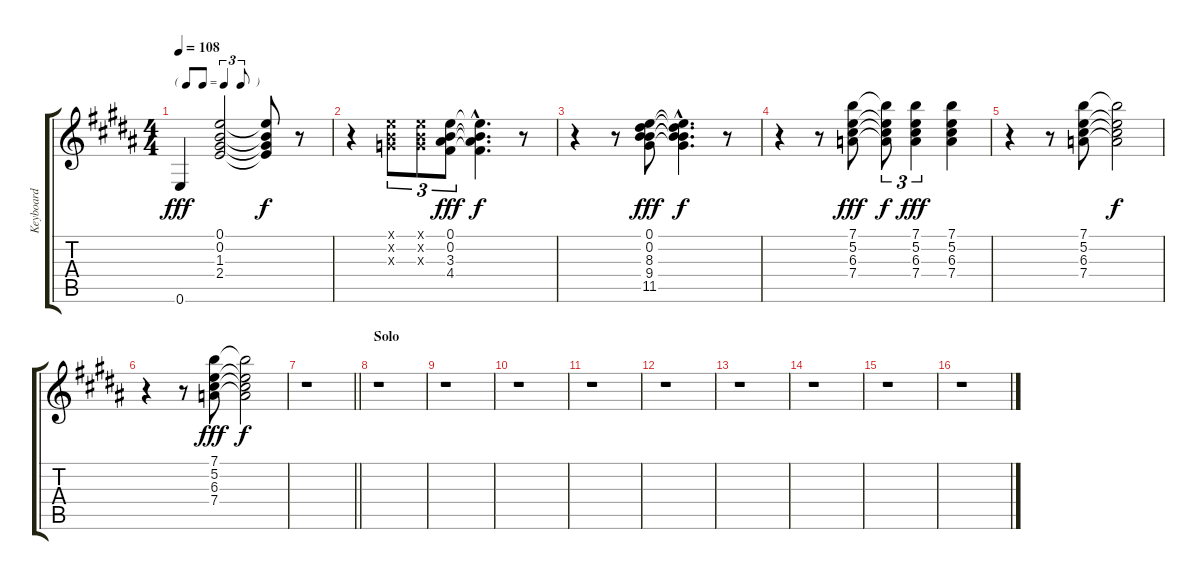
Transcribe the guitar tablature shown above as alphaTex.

\track ("Keyboard" "Keyboard") {instrument rockorgan}
\staff {score tabs}
\tuning (E5 B4 G4 D4 A3 E3) {hide}
\ts (4 4)
\tf triplet8th
\tempo 108
\clef g2
\ks b
0.6.4{dy fff} (0.1 0.2 1.3 2.4).2 (0.1{t} 0.2{t} 1.3{t} 2.4{t}).8{dy f} r.8 |
r.4 (0.1{x} 0.2{x} 0.3{x}).8{tu (3 2)} (0.1{x} 0.2{x} 0.3{x}).8{tu (3 2)} (0.1 0.2 3.3 4.4).8{tu (3 2) dy fff} (0.1{hac t} 0.2{hac t} 3.3{hac t} 4.4{hac t}).4{d dy f} r.8 |
r.4 r.8 (0.1 0.2 8.3 9.4 11.5).8{dy fff} (0.1{hac t} 0.2{hac t} 8.3{hac t} 9.4{hac t} 11.5{hac t}).4{d dy f} r.8 |
r.4 r.8 (7.1 5.2 6.3 7.4).8{dy fff} (7.1{t} 5.2{t} 6.3{t} 7.4{t}).8{tu (3 2) dy f} (7.1 5.2 6.3 7.4).4{tu (3 2) dy fff} (7.1 5.2 6.3 7.4).4 |
r.4 r.8 (7.1 5.2 6.3 7.4).8 (7.1{t} 5.2{t} 6.3{t} 7.4{t}).2{dy f} |
r.4 r.8 (7.1 5.2 6.3 7.4).8{dy fff} (7.1{t} 5.2{t} 6.3{t} 7.4{t}).2{dy f} |
\barLineRight lightlight
r.1 |
\section ("" "Solo")
r.1 |
r.1 |
r.1 |
r.1 |
r.1 |
r.1 |
r.1 |
r.1 |
r.1
